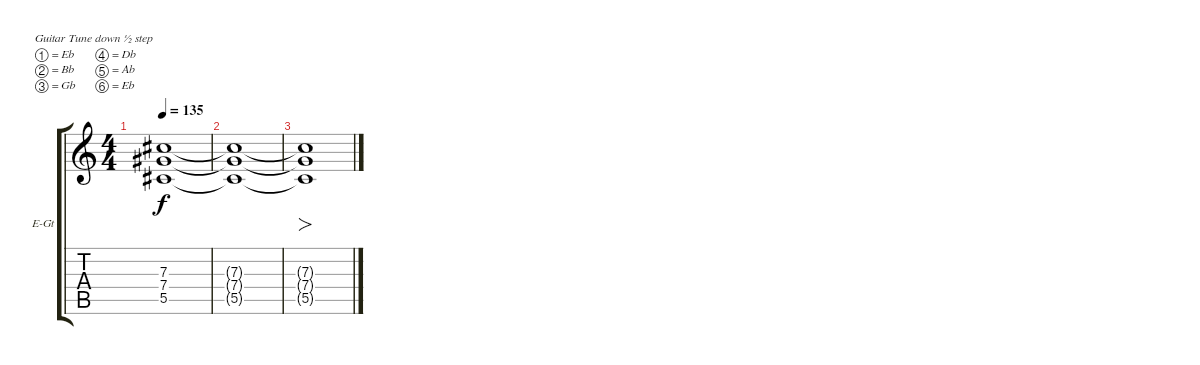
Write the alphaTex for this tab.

\bracketExtendMode groupsimilarinstruments
\firstSystemTrackNameOrientation horizontal
\otherSystemsTrackNameOrientation horizontal
\track ("Tim McIlrath - Guitar One" "E-Gt") {instrument distortionguitar}
\staff {score tabs}
\tuning (Eb4 Bb3 Gb3 Db3 Ab2 Eb2)
\ts (4 4)
\tempo 135
\clef g2
\ks c
(7.3 7.4 5.5).1{dy f} |
(7.3{t} 7.4{t} 5.5{t}).1 |
(7.3{t} 7.4{t} 5.5{t}).1{fo}
